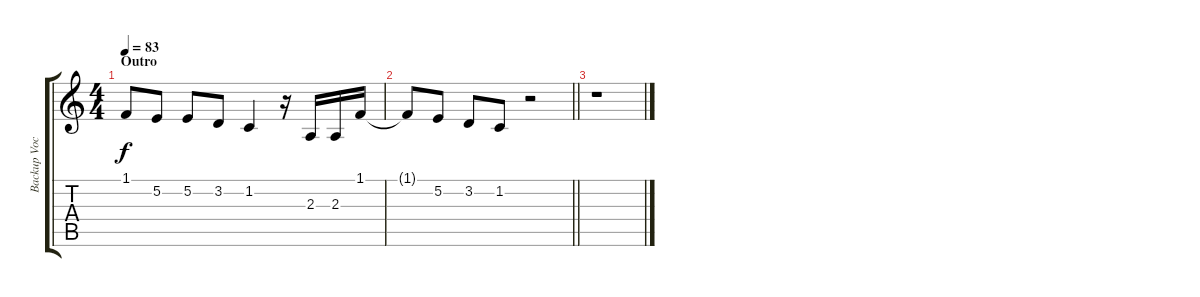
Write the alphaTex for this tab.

\track ("Backup Vocals" "Backup Voc") {instrument clarinet}
\staff {score tabs}
\tuning (E4 B3 G3 D3 A2 E2) {hide}
\ts (4 4)
\section ("" "Outro")
\tempo 83
\clef g2
\ks c
1.1{t}.8{dy f} 5.2.8 5.2.8 3.2.8 1.2.4 r.16 2.3.16 2.3.16 1.1.16 |
\barLineRight lightlight
1.1{t}.8 5.2.8 3.2.8 1.2.8 r.2 |
r.1
